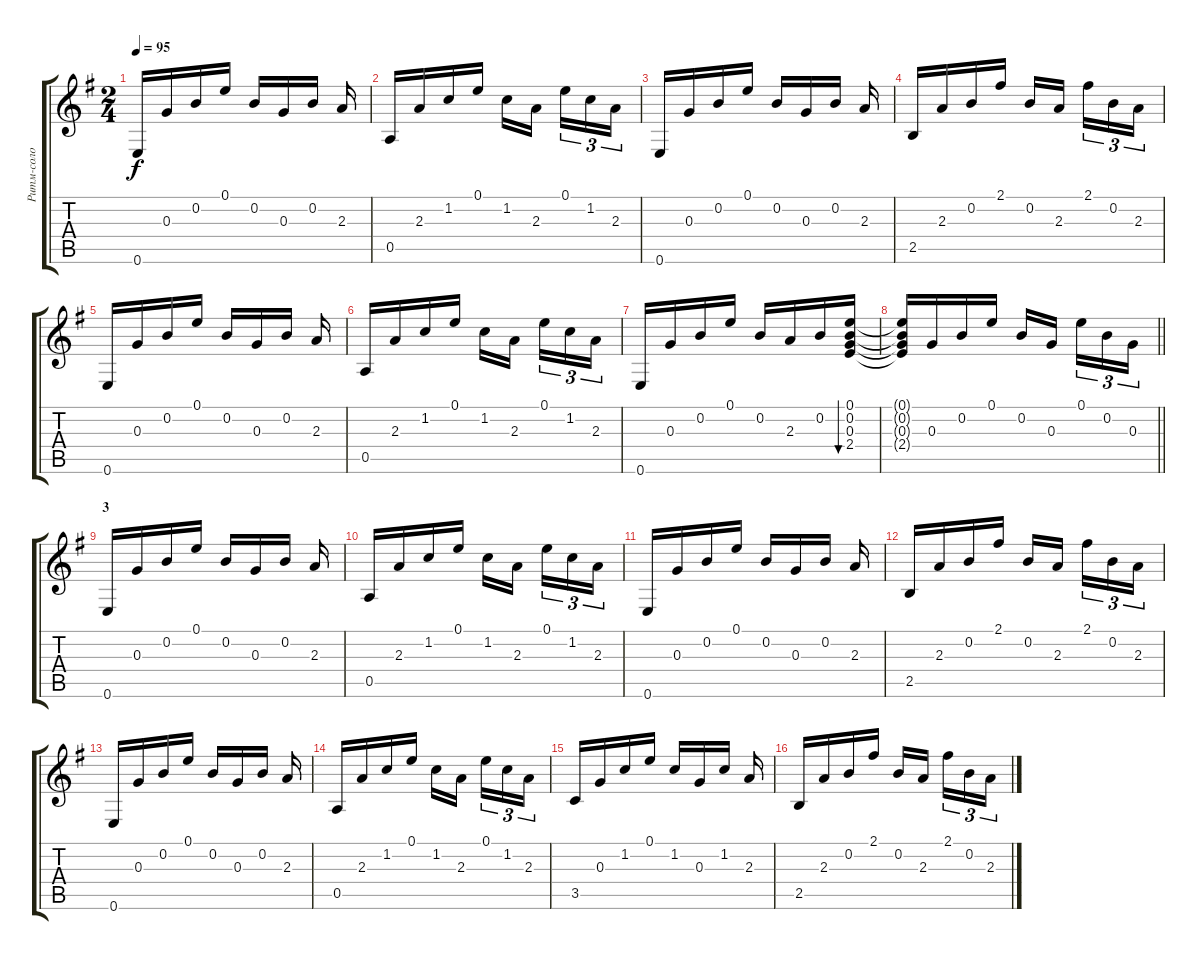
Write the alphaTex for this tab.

\track ("Ритм-соло" "Ритм-соло") {instrument electricguitarclean}
\staff {score tabs}
\tuning (E4 B3 G3 D3 A2 E2) {hide}
\ts (2 4)
\tempo 95
\clef g2
\ks eminor
0.6.16{dy f} 0.3.16 0.2.16 0.1.16{beam split} 0.2.16 0.3.16 0.2.16{beam split} 2.3.16 |
0.5.16 2.3.16 1.2.16 0.1.16 1.2.16 2.3.16{beam split} 0.1.16{tu (3 2)} 1.2.16{tu (3 2)} 2.3.16{tu (3 2)} |
0.6.16 0.3.16 0.2.16 0.1.16{beam split} 0.2.16 0.3.16 0.2.16{beam split} 2.3.16 |
2.5.16 2.3.16 0.2.16 2.1.16 0.2.16 2.3.16{beam split} 2.1.16{tu (3 2)} 0.2.16{tu (3 2)} 2.3.16{tu (3 2)} |
0.6.16 0.3.16 0.2.16 0.1.16{beam split} 0.2.16 0.3.16 0.2.16{beam split} 2.3.16 |
0.5.16 2.3.16 1.2.16 0.1.16 1.2.16 2.3.16{beam split} 0.1.16{tu (3 2)} 1.2.16{tu (3 2)} 2.3.16{tu (3 2)} |
0.6.16 0.3.16 0.2.16 0.1.16 0.2.16 2.3.16 0.2.16 (0.1 0.2 0.3 2.4).16{bu 30} |
\barLineRight lightlight
(0.1{t} 0.2{t} 0.3{t} 2.4{t}).16 0.3.16 0.2.16 0.1.16 0.2.16 0.3.16{beam split} 0.1.16{tu (3 2)} 0.2.16{tu (3 2)} 0.3.16{tu (3 2)} |
\section ("" "3")
0.6.16 0.3.16 0.2.16 0.1.16{beam split} 0.2.16 0.3.16 0.2.16{beam split} 2.3.16 |
0.5.16 2.3.16 1.2.16 0.1.16 1.2.16 2.3.16{beam split} 0.1.16{tu (3 2)} 1.2.16{tu (3 2)} 2.3.16{tu (3 2)} |
0.6.16 0.3.16 0.2.16 0.1.16{beam split} 0.2.16 0.3.16 0.2.16{beam split} 2.3.16 |
2.5.16 2.3.16 0.2.16 2.1.16 0.2.16 2.3.16{beam split} 2.1.16{tu (3 2)} 0.2.16{tu (3 2)} 2.3.16{tu (3 2)} |
0.6.16 0.3.16 0.2.16 0.1.16{beam split} 0.2.16 0.3.16 0.2.16{beam split} 2.3.16 |
0.5.16 2.3.16 1.2.16 0.1.16 1.2.16 2.3.16{beam split} 0.1.16{tu (3 2)} 1.2.16{tu (3 2)} 2.3.16{tu (3 2)} |
3.5.16 0.3.16 1.2.16 0.1.16{beam split} 1.2.16 0.3.16 1.2.16{beam split} 2.3.16 |
2.5.16 2.3.16 0.2.16 2.1.16 0.2.16 2.3.16{beam split} 2.1.16{tu (3 2)} 0.2.16{tu (3 2)} 2.3.16{tu (3 2)}
